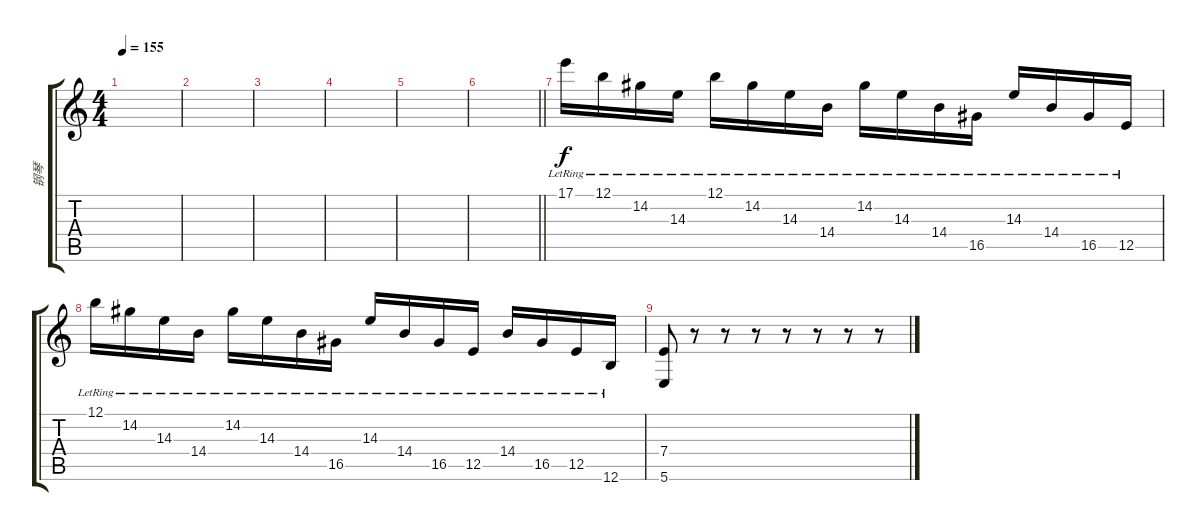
\track ("钢琴" "钢琴") {instrument acousticgrandpiano}
\staff {score tabs}
\tuning (B4 Gb4 D4 A3 E3 B2) {hide}
\ts (4 4)
\tempo 155
\clef g2
\ks c
|
|
|
|
|
\barLineRight lightlight
|
17.1{lr}.16 12.1{lr}.16 14.2{lr}.16 14.3{lr}.16 12.1{lr}.16 14.2{lr}.16 14.3{lr}.16 14.4{lr}.16 14.2{lr}.16 14.3{lr}.16 14.4{lr}.16 16.5{lr}.16 14.3{lr}.16 14.4{lr}.16 16.5{lr}.16 12.5{lr}.16 |
12.1{lr}.16 14.2{lr}.16 14.3{lr}.16 14.4{lr}.16 14.2{lr}.16 14.3{lr}.16 14.4{lr}.16 16.5{lr}.16 14.3{lr}.16 14.4{lr}.16 16.5{lr}.16 12.5{lr}.16 14.4{lr}.16 16.5{lr}.16 12.5{lr}.16 12.6{lr}.16 |
(7.4 5.6).8 r.8 r.8 r.8 r.8 r.8 r.8 r.8
